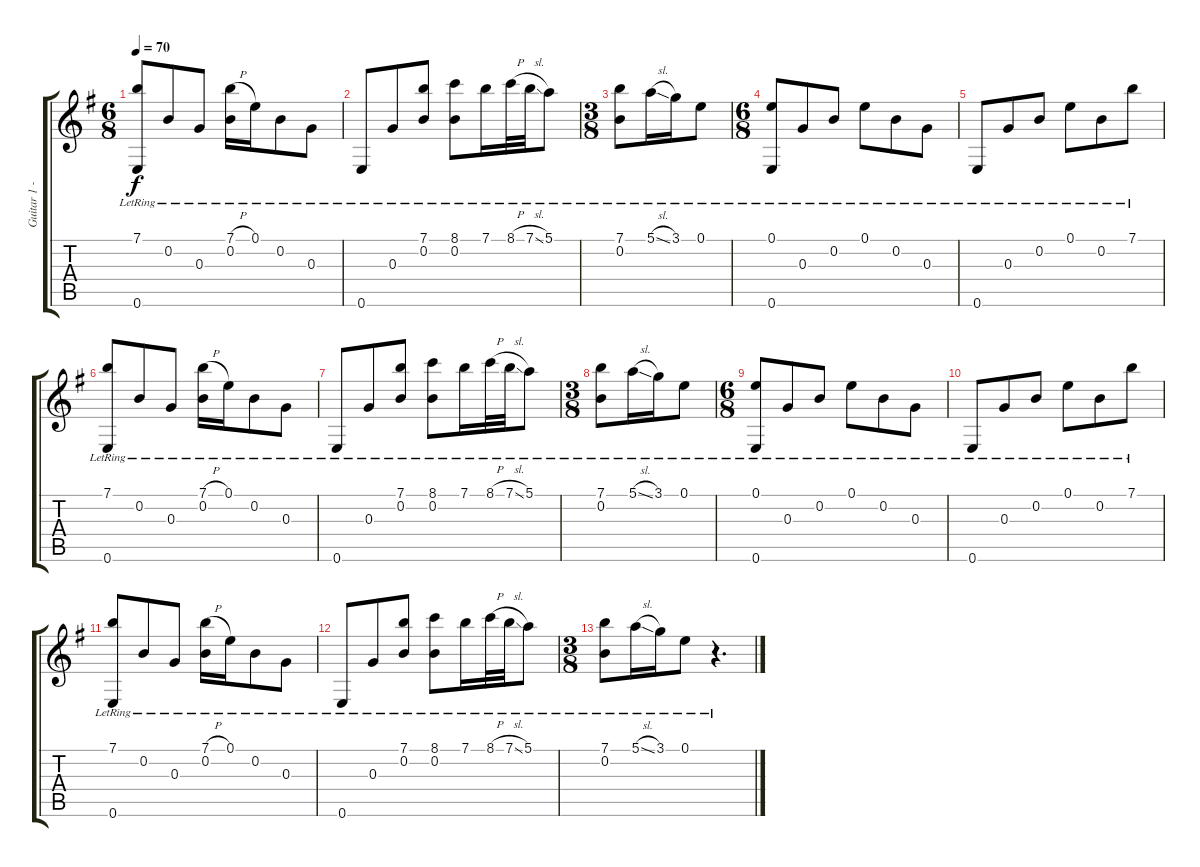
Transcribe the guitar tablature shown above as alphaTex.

\track ("Guitar 1 - Rythm" "Guitar 1 -") {instrument acousticguitarsteel}
\staff {score tabs}
\tuning (E4 B3 G3 D3 A2 E2) {hide}
\ts (6 8)
\tempo 70
\clef g2
\ks g
(7.1{lr} 0.6{lr}).8{dy f volume 5} 0.2{lr}.8 0.3{lr}.8 (7.1{h lr} 0.2).16 0.1{lr}.16 0.2{lr}.8 0.3{lr}.8 |
0.6{lr}.8 0.3{lr}.8 (7.1{lr} 0.2{lr}).8 (8.1{lr} 0.2{lr}).8 7.1{lr}.16 8.1{h lr}.32 7.1{sl lr}.32 5.1{lr}.8 |
\ts (3 8)
(7.1{lr} 0.2{lr}).8{volume 3} 5.1{sl lr}.16 3.1{lr}.16 0.1{lr}.8 |
\ts (6 8)
(0.1{lr} 0.6{lr}).8 0.3{lr}.8 0.2{lr}.8 0.1{lr}.8 0.2{lr}.8 0.3{lr}.8 |
0.6{lr}.8{volume 2} 0.3{lr}.8 0.2{lr}.8 0.1{lr}.8 0.2{lr}.8 7.1{lr}.8 |
(7.1{lr} 0.6{lr}).8 0.2{lr}.8 0.3{lr}.8 (7.1{h lr} 0.2).16 0.1{lr}.16 0.2{lr}.8 0.3{lr}.8 |
0.6{lr}.8{volume 1} 0.3{lr}.8 (7.1{lr} 0.2{lr}).8 (8.1{lr} 0.2{lr}).8 7.1{lr}.16 8.1{h lr}.32 7.1{sl lr}.32 5.1{lr}.8 |
\ts (3 8)
(7.1{lr} 0.2{lr}).8 5.1{sl lr}.16 3.1{lr}.16 0.1{lr}.8 |
\ts (6 8)
(0.1{lr} 0.6{lr}).8{volume 0} 0.3{lr}.8 0.2{lr}.8 0.1{lr}.8 0.2{lr}.8 0.3{lr}.8 |
0.6{lr}.8 0.3{lr}.8 0.2{lr}.8 0.1{lr}.8{volume 0} 0.2{lr}.8 7.1{lr}.8 |
(7.1{lr} 0.6{lr}).8 0.2{lr}.8 0.3{lr}.8 (7.1{h lr} 0.2).16 0.1{lr}.16 0.2{lr}.8 0.3{lr}.8 |
0.6{lr}.8 0.3{lr}.8 (7.1{lr} 0.2{lr}).8 (8.1{lr} 0.2{lr}).8 7.1{lr}.16 8.1{h lr}.32 7.1{sl lr}.32 5.1{lr}.8 |
\ts (3 8)
(7.1{lr} 0.2{lr}).8 5.1{sl lr}.16 3.1{lr}.16 0.1{lr}.8 r.4{d}
